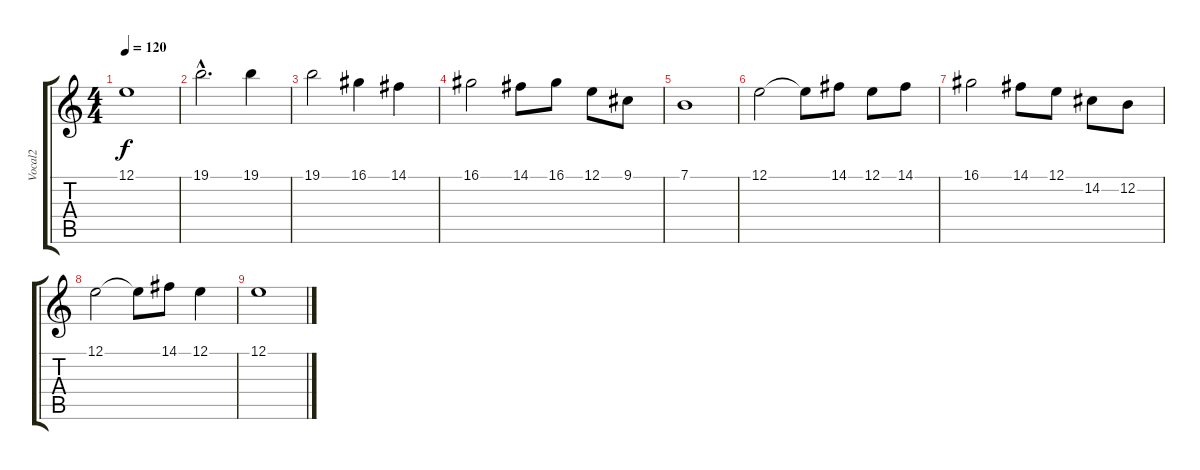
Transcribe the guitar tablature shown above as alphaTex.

\track ("Vocal2" "Vocal2") {instrument choiraahs}
\staff {score tabs}
\tuning (E4 B3 G3 D3 A2 E2) {hide}
\ts (4 4)
\tempo 120
\clef g2
\ks c
12.1.1{dy f} |
19.1{hac}.2{d} 19.1.4 |
19.1.2 16.1.4 14.1.4 |
16.1.2 14.1.8 16.1.8 12.1.8 9.1.8 |
7.1.1 |
12.1.2 12.1{t}.8 14.1.8 12.1.8 14.1.8 |
16.1.2 14.1.8 12.1.8 14.2.8 12.2.8 |
12.1.2 12.1{t}.8 14.1.8 12.1.4 |
12.1.1
